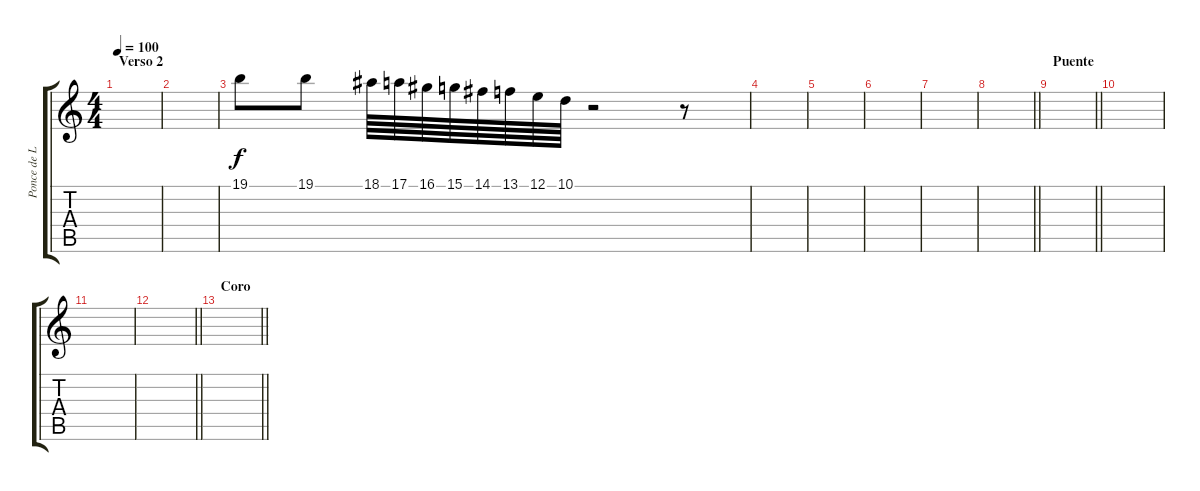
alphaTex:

\track ("Ponce de León" "Ponce de L") {instrument flute}
\staff {score tabs}
\tuning (E4 B3 G3 D3 A2 E2) {hide}
\ts (4 4)
\section ("" "Verso 2")
\tempo 100
\clef g2
\ks c
|
|
19.1.8 19.1.8 18.1.64 17.1.64 16.1.64 15.1.64 14.1.64 13.1.64 12.1.64 10.1.64 r.2 r.8 |
|
|
|
|
\barLineRight lightlight
|
\section ("" "Puente")
\barLineRight lightlight
|
|
|
\barLineRight lightlight
|
\section ("" "Coro")
\barLineRight lightlight
